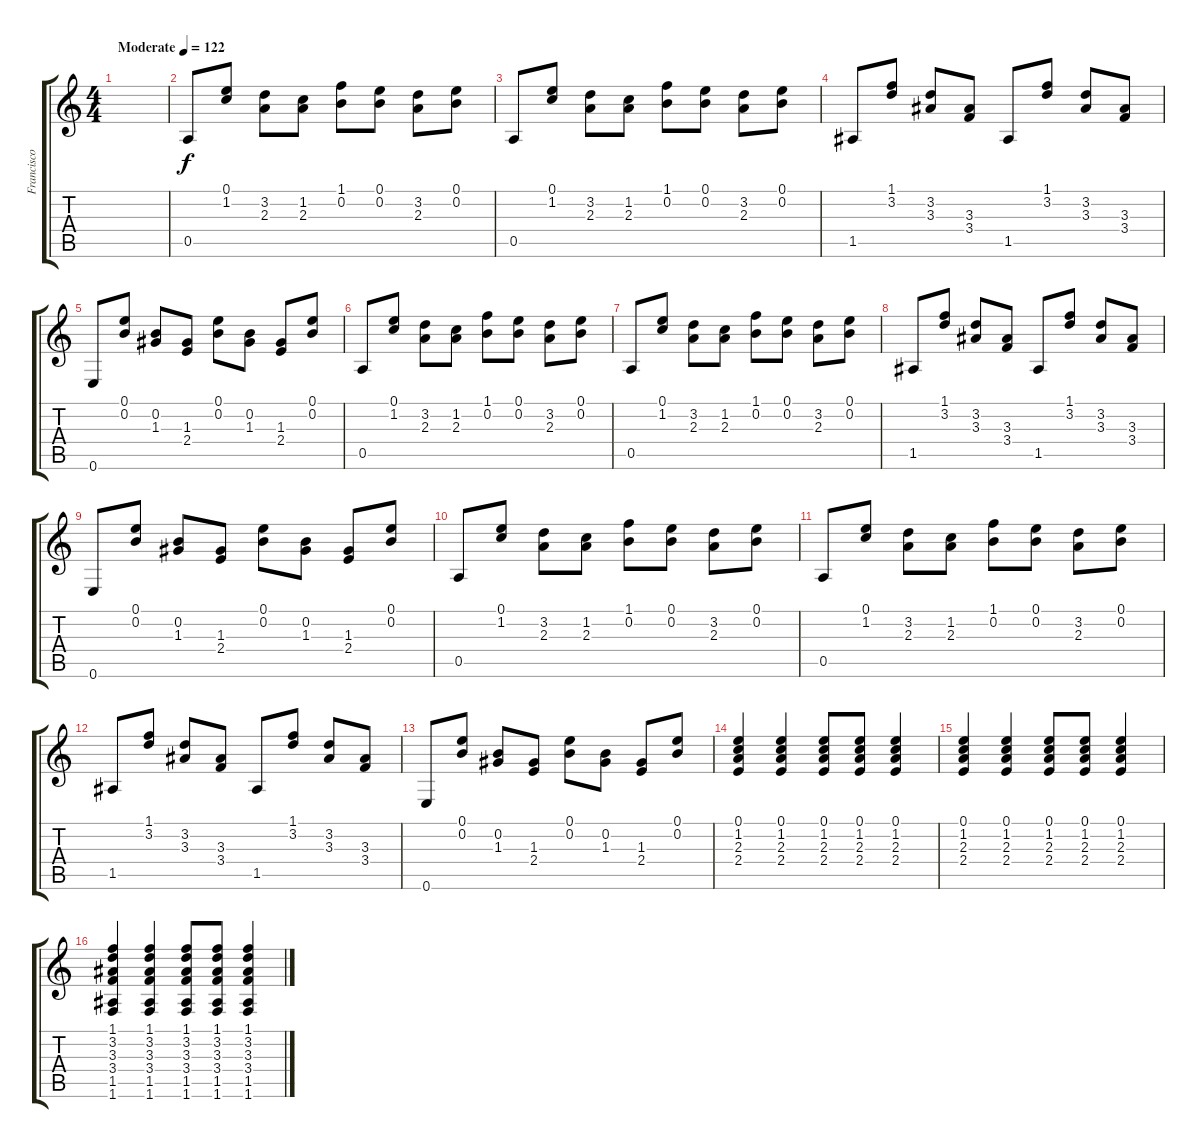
\track ("Francisco Duran" "Francisco ") {instrument acousticguitarsteel}
\staff {score tabs}
\tuning (E4 B3 G3 D3 A2 E2) {hide}
\ts (4 4)
\tempo (122 "Moderate")
\clef g2
\ks c
|
0.5.8 (0.1 1.2).8 (3.2 2.3).8 (1.2 2.3).8 (1.1 0.2).8 (0.1 0.2).8 (3.2 2.3).8 (0.1 0.2).8 |
0.5.8 (0.1 1.2).8 (3.2 2.3).8 (1.2 2.3).8 (1.1 0.2).8 (0.1 0.2).8 (3.2 2.3).8 (0.1 0.2).8 |
1.5.8 (1.1 3.2).8 (3.2 3.3).8 (3.3 3.4).8 1.5.8 (1.1 3.2).8 (3.2 3.3).8 (3.3 3.4).8 |
0.6.8 (0.1 0.2).8 (0.2 1.3).8 (1.3 2.4).8 (0.1 0.2).8 (0.2 1.3).8 (1.3 2.4).8 (0.1 0.2).8 |
0.5.8 (0.1 1.2).8 (3.2 2.3).8 (1.2 2.3).8 (1.1 0.2).8 (0.1 0.2).8 (3.2 2.3).8 (0.1 0.2).8 |
0.5.8 (0.1 1.2).8 (3.2 2.3).8 (1.2 2.3).8 (1.1 0.2).8 (0.1 0.2).8 (3.2 2.3).8 (0.1 0.2).8 |
1.5.8 (1.1 3.2).8 (3.2 3.3).8 (3.3 3.4).8 1.5.8 (1.1 3.2).8 (3.2 3.3).8 (3.3 3.4).8 |
0.6.8 (0.1 0.2).8 (0.2 1.3).8 (1.3 2.4).8 (0.1 0.2).8 (0.2 1.3).8 (1.3 2.4).8 (0.1 0.2).8 |
0.5.8 (0.1 1.2).8 (3.2 2.3).8 (1.2 2.3).8 (1.1 0.2).8 (0.1 0.2).8 (3.2 2.3).8 (0.1 0.2).8 |
0.5.8 (0.1 1.2).8 (3.2 2.3).8 (1.2 2.3).8 (1.1 0.2).8 (0.1 0.2).8 (3.2 2.3).8 (0.1 0.2).8 |
1.5.8 (1.1 3.2).8 (3.2 3.3).8 (3.3 3.4).8 1.5.8 (1.1 3.2).8 (3.2 3.3).8 (3.3 3.4).8 |
0.6.8 (0.1 0.2).8 (0.2 1.3).8 (1.3 2.4).8 (0.1 0.2).8 (0.2 1.3).8 (1.3 2.4).8 (0.1 0.2).8 |
(0.1 1.2 2.3 2.4).4 (0.1 1.2 2.3 2.4).4 (0.1 1.2 2.3 2.4).8 (0.1 1.2 2.3 2.4).8 (0.1 1.2 2.3 2.4).4 |
(0.1 1.2 2.3 2.4).4 (0.1 1.2 2.3 2.4).4 (0.1 1.2 2.3 2.4).8 (0.1 1.2 2.3 2.4).8 (0.1 1.2 2.3 2.4).4 |
(1.1 3.2 3.3 3.4 1.5 1.6).4 (1.1 3.2 3.3 3.4 1.5 1.6).4 (1.1 3.2 3.3 3.4 1.5 1.6).8 (1.1 3.2 3.3 3.4 1.5 1.6).8 (1.1 3.2 3.3 3.4 1.5 1.6).4
